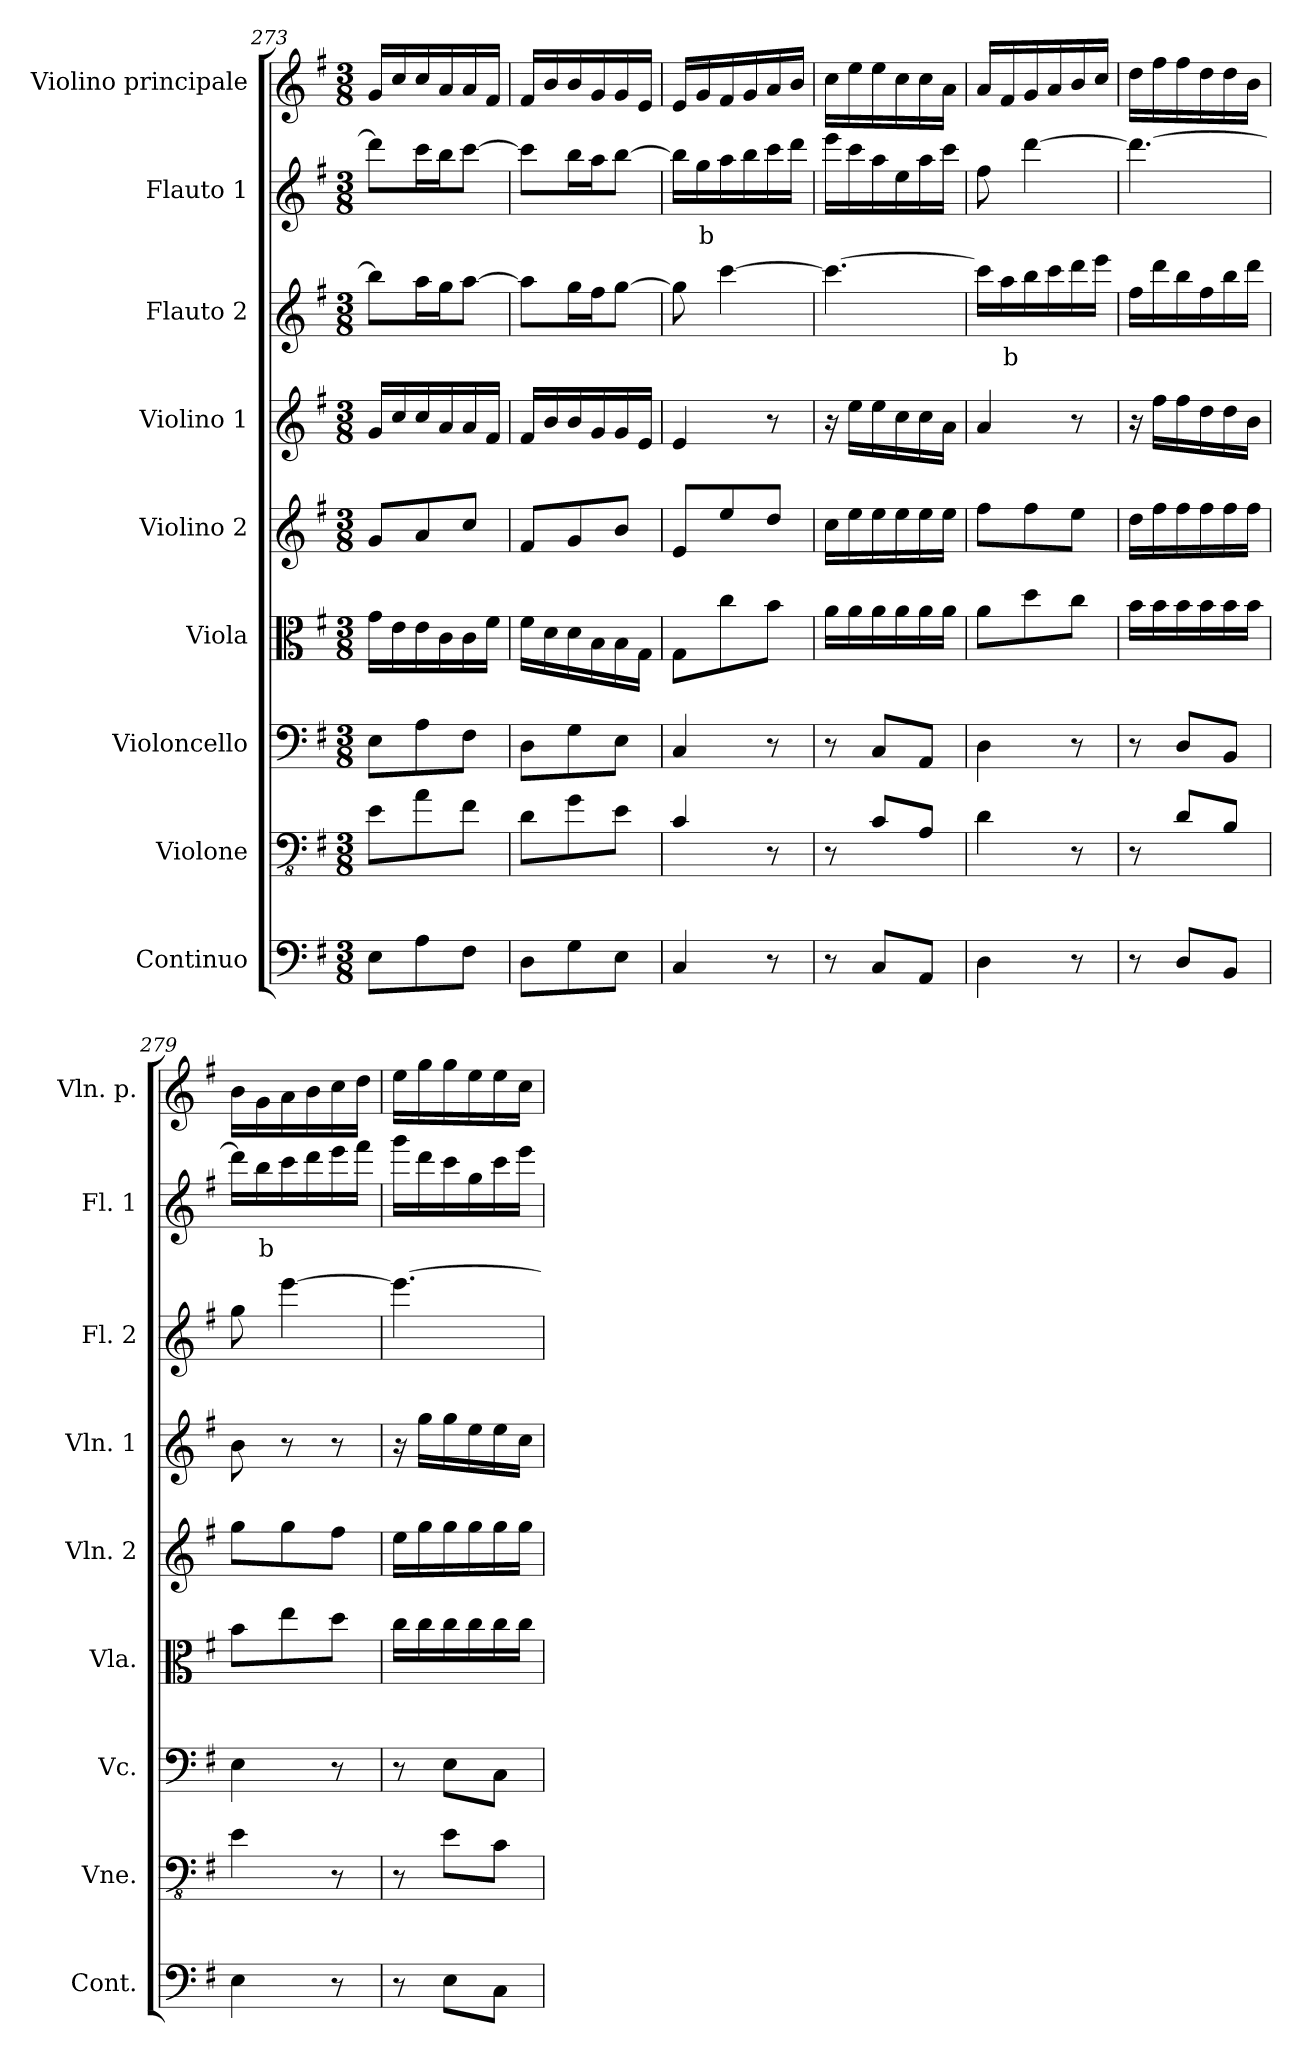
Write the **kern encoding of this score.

**kern	**kern	**kern	**kern	**kern	**kern	**kern	**text	**kern	**text	**kern
*part9	*part8	*part7	*part6	*part5	*part4	*part3	*part3	*part2	*part2	*part1
*staff9	*staff8	*staff7	*staff6	*staff5	*staff4	*staff3	*staff3	*staff2	*staff2	*staff1
*I"Continuo	*I"Violone	*I"Violoncello	*I"Viola	*I"Violino 2	*I"Violino 1	*I"Flauto 2	*	*I"Flauto 1	*	*I"Violino principale
*I'Cont.	*I'Vne.	*I'Vc.	*I'Vla.	*I'Vln. 2	*I'Vln. 1	*I'Fl. 2	*	*I'Fl. 1	*	*I'Vln. p.
*clefF4	*clefFv4	*clefF4	*clefC3	*clefG2	*clefG2	*clefG2	*	*clefG2	*	*clefG2
*	*ITrd7c12	*	*	*	*	*	*	*	*	*
*k[f#]	*k[f#]	*k[f#]	*k[f#]	*k[f#]	*k[f#]	*k[f#]	*	*k[f#]	*	*k[f#]
*M3/8	*M3/8	*M3/8	*M3/8	*M3/8	*M3/8	*M3/8	*	*M3/8	*	*M3/8
=273	=273	=273	=273	=273	=273	=273	=273	=273	=273	=273
8E\L	8EE\L	8E\L	16g\LL	8g/L	16g/LL	8bb\L]	.	8ddd\L]	.	16g/LL
.	.	.	16e\	.	16cc/	.	.	.	.	16cc/
8A\	8AA\	8A\	16e\	8a/	16cc/	16aa\L	.	16ccc\L	.	16cc/
.	.	.	16c\	.	16a/	16gg\J	.	16bb\J	.	16a/
8F#\J	8FF#\J	8F#\J	16c\	8cc/J	16a/	[8aa\J	.	[8ccc\J	.	16a/
.	.	.	16f#\JJ	.	16f#/JJ	.	.	.	.	16f#/JJ
=274	=274	=274	=274	=274	=274	=274	=274	=274	=274	=274
8D\L	8DD\L	8D\L	16f#\LL	8f#/L	16f#/LL	8aa\L]	.	8ccc\L]	.	16f#/LL
.	.	.	16d\	.	16b/	.	.	.	.	16b/
8G\	8GG\	8G\	16d\	8g/	16b/	16gg\L	.	16bb\L	.	16b/
.	.	.	16B\	.	16g/	16ff#\J	.	16aa\J	.	16g/
8E\J	8EE\J	8E\J	16B\	8b/J	16g/	[8gg\J	.	[8bb\J	.	16g/
.	.	.	16G\JJ	.	16e/JJ	.	.	.	.	16e/JJ
=275	=275	=275	=275	=275	=275	=275	=275	=275	=275	=275
4C/	4CC/	4C/	8G\L	8e/L	4e/	8gg\]	.	16bb\LL]	.	16e/LL
!	!	!	!	!	!	!	!	!	!LO:LY:color=#FF0000	!
.	.	.	.	.	.	.	.	16gg\	b	16g/
.	.	.	8cc\	8ee/	.	[4ccc\	.	16aa\	.	16f#/
.	.	.	.	.	.	.	.	16bb\	.	16g/
8r	8r	8r	8b\J	8dd/J	8r	.	.	16ccc\	.	16a/
.	.	.	.	.	.	.	.	16ddd\JJ	.	16b/JJ
=276	=276	=276	=276	=276	=276	=276	=276	=276	=276	=276
8r	8r	8r	16a\LL	16cc\LL	16r	4.ccc\_	.	16eee\LL	.	16cc\LL
.	.	.	16a\	16ee\	16ee\LL	.	.	16ccc\	.	16ee\
8C/L	8CC/L	8C/L	16a\	16ee\	16ee\	.	.	16aa\	.	16ee\
.	.	.	16a\	16ee\	16cc\	.	.	16ee\	.	16cc\
8AA/J	8AAA/J	8AA/J	16a\	16ee\	16cc\	.	.	16aa\	.	16cc\
.	.	.	16a\JJ	16ee\JJ	16a\JJ	.	.	16ccc\JJ	.	16a\JJ
=277	=277	=277	=277	=277	=277	=277	=277	=277	=277	=277
4D\	4DD\	4D\	8a\L	8ff#\L	4a/	16ccc\LL]	.	8ff#\	.	16a/LL
!	!	!	!	!	!	!	!LO:LY:color=#FF0000	!	!	!
.	.	.	.	.	.	16aa\	b	.	.	16f#/
.	.	.	8dd\	8ff#\	.	16bb\	.	[4ddd\	.	16g/
.	.	.	.	.	.	16ccc\	.	.	.	16a/
8r	8r	8r	8cc\J	8ee\J	8r	16ddd\	.	.	.	16b/
.	.	.	.	.	.	16eee\JJ	.	.	.	16cc/JJ
=278	=278	=278	=278	=278	=278	=278	=278	=278	=278	=278
8r	8r	8r	16b\LL	16dd\LL	16r	16ff#\LL	.	4.ddd\_	.	16dd\LL
.	.	.	16b\	16ff#\	16ff#\LL	16ddd\	.	.	.	16ff#\
8D/L	8DD/L	8D/L	16b\	16ff#\	16ff#\	16bb\	.	.	.	16ff#\
.	.	.	16b\	16ff#\	16dd\	16ff#\	.	.	.	16dd\
8BB/J	8BBB/J	8BB/J	16b\	16ff#\	16dd\	16bb\	.	.	.	16dd\
.	.	.	16b\JJ	16ff#\JJ	16b\JJ	16ddd\JJ	.	.	.	16b\JJ
=279	=279	=279	=279	=279	=279	=279	=279	=279	=279	=279
4E\	4EE\	4E\	8b\L	8gg\L	8b\	8gg\	.	16ddd\LL]	.	16b\LL
!	!	!	!	!	!	!	!	!	!LO:LY:color=#FF0000	!
.	.	.	.	.	.	.	.	16bb\	b	16g\
.	.	.	8ee\	8gg\	8r	[4eee\	.	16ccc\	.	16a\
.	.	.	.	.	.	.	.	16ddd\	.	16b\
8r	8r	8r	8dd\J	8ff#\J	8r	.	.	16eee\	.	16cc\
.	.	.	.	.	.	.	.	16fff#\JJ	.	16dd\JJ
=280	=280	=280	=280	=280	=280	=280	=280	=280	=280	=280
8r	8r	8r	16cc\LL	16ee\LL	16r	4.eee\_	.	16ggg\LL	.	16ee\LL
.	.	.	16cc\	16gg\	16gg\LL	.	.	16ddd\	.	16gg\
8E\L	8EE\L	8E\L	16cc\	16gg\	16gg\	.	.	16ccc\	.	16gg\
.	.	.	16cc\	16gg\	16ee\	.	.	16gg\	.	16ee\
8C\J	8CC\J	8C\J	16cc\	16gg\	16ee\	.	.	16ccc\	.	16ee\
.	.	.	16cc\JJ	16gg\JJ	16cc\JJ	.	.	16eee\JJ	.	16cc\JJ
=	=	=	=	=	=	=	=	=	=	=
*-	*-	*-	*-	*-	*-	*-	*-	*-	*-	*-
